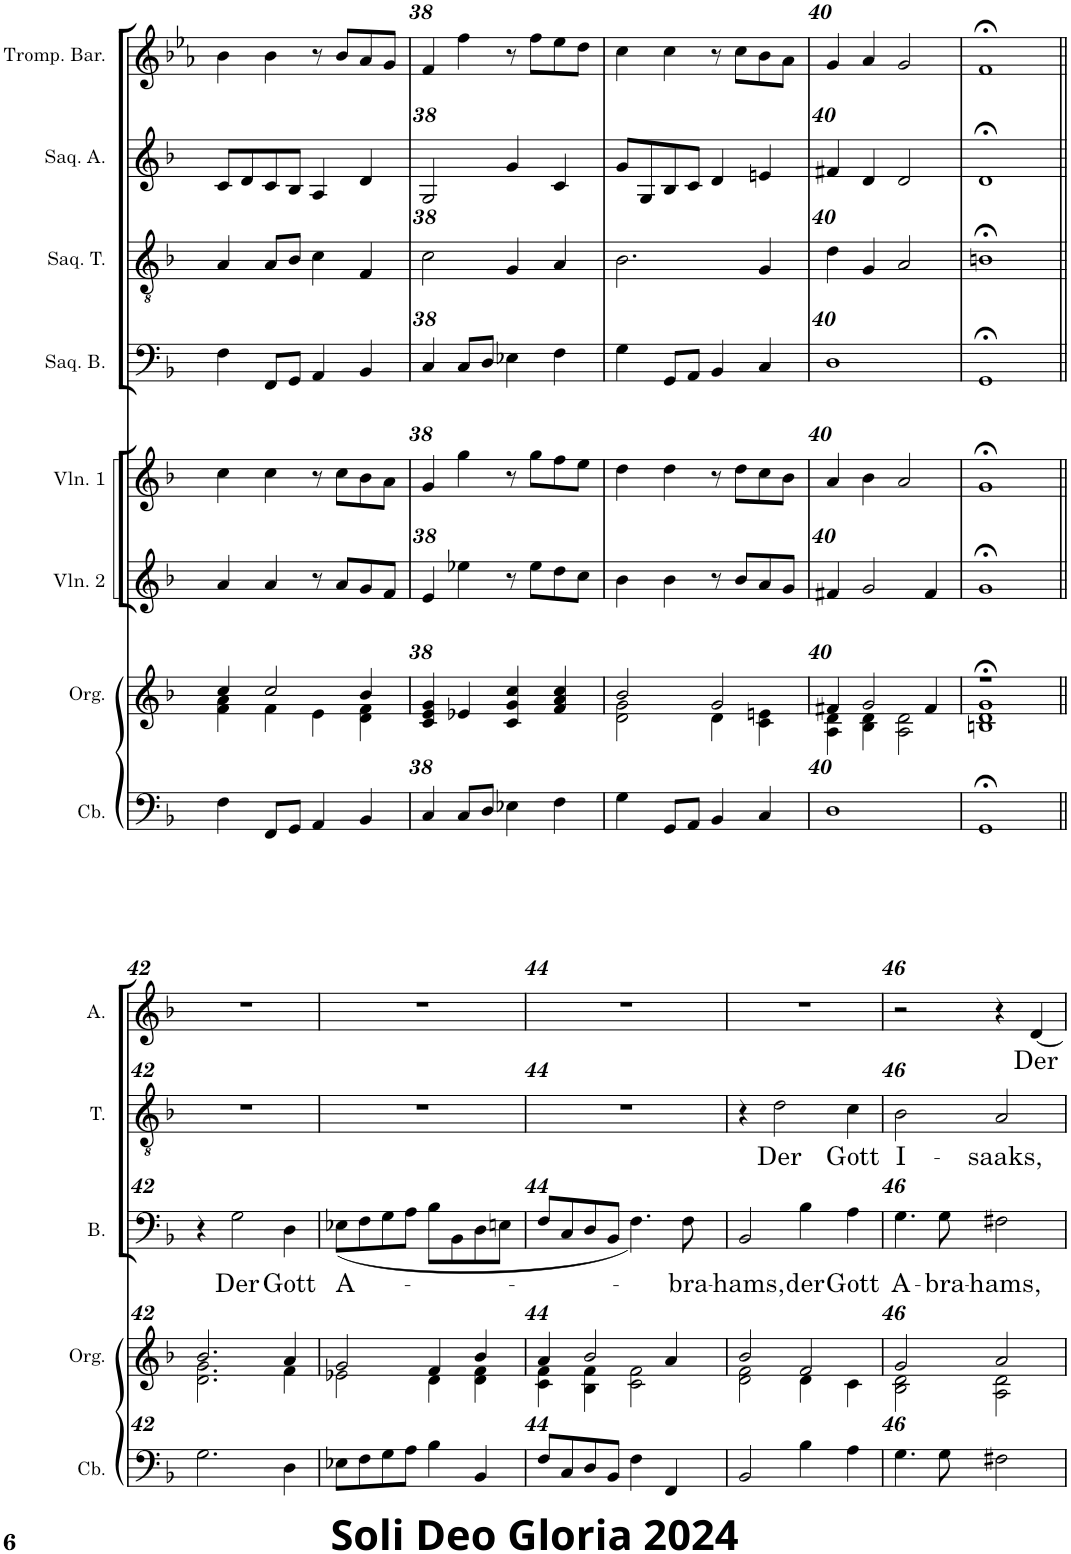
**kern	**kern	**kern	**kern	**kern	**text	**kern	**text	**kern	**text	**kern	**kern	**kern	**kern
*part11	*part10	*part9	*part8	*part7	*part7	*part6	*part6	*part5	*part5	*part4	*part3	*part2	*part1
*staff11	*staff10	*staff9	*staff8	*staff7	*staff7	*staff6	*staff6	*staff5	*staff5	*staff4	*staff3	*staff2	*staff1
*I"Contrebasse	*I"Orgue	*I"Violon 2	*I"Violon 1	*I"Basse	*	*I"Ténor	*	*I"Alto	*	*I"Saqueboute Basse	*I"Saqueboute Ténor	*I"Saqueboute Alto	*I"Trompette Baroque en ré
*I'Cb.	*I'Org.	*I'Vln. 2	*I'Vln. 1	*I'B.	*	*I'T.	*	*I'A.	*	*I'Saq. B.	*I'Saq. T.	*I'Saq. A.	*I'Tromp. Bar.
!!LO:PB:g=z
*clefF4	*clefG2	*clefG2	*clefG2	*clefF4	*	*clefGv2	*	*clefG2	*	*clefF4	*clefGv2	*clefG2	*clefG2
*Trd7c12	*	*	*	*	*	*	*	*	*	*	*	*	*Trd-1c-2
*k[b-]	*k[b-]	*k[b-]	*k[b-]	*k[b-]	*	*k[b-]	*	*k[b-]	*	*k[b-]	*k[b-]	*k[b-]	*k[b-e-a-]
*M2/2	*M2/2	*M2/2	*M2/2	*M2/2	*	*M2/2	*	*M2/2	*	*M2/2	*M2/2	*M2/2	*M2/2
*met(c|)	*met(c|)	*met(c|)	*met(c|)	*met(c|)	*	*met(c|)	*	*met(c|)	*	*met(c|)	*met(c|)	*met(c|)	*met(c|)
=37	=37	=37	=37	=37	=37	=37	=37	=37	=37	=37	=37	=37	=37
*	*^	*	*	*	*	*	*	*	*	*	*	*	*
4F\	4cc/	4f\ 4a\	4a/	4cc\	1r	.	1r	.	1r	.	4F\	4A/	8c/L	4b-\
.	.	.	.	.	.	.	.	.	.	.	.	.	8d/	.
8FF/L	2cc/	4f\	4a/	4cc\	.	.	.	.	.	.	8FF/L	8A/L	8c/	4b-\
8GG/J	.	.	.	.	.	.	.	.	.	.	8GG/J	8B-/J	8B-/J	.
4AA/	.	4e\	8r	8r	.	.	.	.	.	.	4AA/	4c\	4A/	8r
.	.	.	8a/L	8cc\L	.	.	.	.	.	.	.	.	.	8b-/L
4BB-/	4b-/	4d\ 4f\	8g/	8b-\	.	.	.	.	.	.	4BB-/	4F/	4d/	8a-/
.	.	.	8f/J	8a\J	.	.	.	.	.	.	.	.	.	8g/J
*	*v	*v	*	*	*	*	*	*	*	*	*	*	*	*
=38	=38	=38	=38	=38	=38	=38	=38	=38	=38	=38	=38	=38	=38
4C/	4c/ 4e/ 4g/	4e/	4g/	1r	.	1r	.	1r	.	4C/	2c\	2G/	4f/
8C/L	4e-X/	4ee-X\	4gg\	.	.	.	.	.	.	8C/L	.	.	4ff\
8D/J	.	.	.	.	.	.	.	.	.	8D/J	.	.	.
4E-X\	4c/ 4g/ 4cc/	8r	8r	.	.	.	.	.	.	4E-X\	4G/	4g/	8r
.	.	8ee-\L	8gg\L	.	.	.	.	.	.	.	.	.	8ff\L
4F\	4f/ 4a/ 4cc/	8dd\	8ff\	.	.	.	.	.	.	4F\	4A/	4c/	8ee-\
.	.	8cc\J	8ee\J	.	.	.	.	.	.	.	.	.	8dd\J
=39	=39	=39	=39	=39	=39	=39	=39	=39	=39	=39	=39	=39	=39
*	*^	*	*	*	*	*	*	*	*	*	*	*	*
4G\	2b-/	2d\ 2g\	4b-\	4dd\	1r	.	1r	.	1r	.	4G\	2.B-\	8g/L	4cc\
.	.	.	.	.	.	.	.	.	.	.	.	.	8G/	.
8GG/L	.	.	4b-\	4dd\	.	.	.	.	.	.	8GG/L	.	8B-/	4cc\
8AA/J	.	.	.	.	.	.	.	.	.	.	8AA/J	.	8c/J	.
4BB-/	2g/	4d\	8r	8r	.	.	.	.	.	.	4BB-/	.	4d/	8r
.	.	.	8b-/L	8dd\L	.	.	.	.	.	.	.	.	.	8cc\L
4C/	.	4c\ 4en\	8a/	8cc\	.	.	.	.	.	.	4C/	4G/	4en/	8b-\
.	.	.	8g/J	8b-\J	.	.	.	.	.	.	.	.	.	8a-\J
=40	=40	=40	=40	=40	=40	=40	=40	=40	=40	=40	=40	=40	=40	=40
1D	4f#X/	4A\ 4d\	4f#X/	4a/	1r	.	1r	.	1r	.	1D	4d\	4f#X/	4g/
.	2g/	4B-\ 4d\	2g/	4b-\	.	.	.	.	.	.	.	4G/	4d/	4a-/
.	.	2A\ 2d\	.	2a/	.	.	.	.	.	.	.	2A/	2d/	2g/
.	4f#/	.	4f#/	.	.	.	.	.	.	.	.	.	.	.
=41	=41	=41	=41	=41	=41	=41	=41	=41	=41	=41	=41	=41	=41	=41
1GG;<	1r;<	1Bn 1d 1g	1g;<	1g;<	1r	.	1r	.	1r	.	1GG;<	1Bn;<	1d;<	1f;<
!!LO:LB:g=z
=42||	=42||	=42||	=42||	=42||	=42||	=42||	=42||	=42||	=42||	=42||	=42||	=42||	=42||	=42||
2.G\	2.b-/	2.d\ 2.g\	1r	1r	4r	.	1r	.	1r	.	1r	1r	1r	1r
!	!	!	!	!	!	!LO:LY:b	!	!	!	!	!	!	!	!
.	.	.	.	.	2G\	Der	.	.	.	.	.	.	.	.
!	!	!	!	!	!	!LO:LY:b	!	!	!	!	!	!	!	!
4D\	4a/	4f\	.	.	4D\	Gott	.	.	.	.	.	.	.	.
=43	=43	=43	=43	=43	=43	=43	=43	=43	=43	=43	=43	=43	=43	=43
!	!	!	!	!	!	!LO:LY:b	!	!	!	!	!	!	!	!
8E-X\L	2g/	2e-X\	1r	1r	(<8E-X\L	A-	1r	.	1r	.	1r	1r	1r	1r
8F\	.	.	.	.	8F\	.	.	.	.	.	.	.	.	.
8G\	.	.	.	.	8G\	.	.	.	.	.	.	.	.	.
8A\J	.	.	.	.	8A\J	.	.	.	.	.	.	.	.	.
4B-\	4f/	4d\	.	.	8B-\L	.	.	.	.	.	.	.	.	.
.	.	.	.	.	8BB-\	.	.	.	.	.	.	.	.	.
4BB-/	4b-/	4d\ 4f\	.	.	8D\	.	.	.	.	.	.	.	.	.
.	.	.	.	.	8En\J	.	.	.	.	.	.	.	.	.
=44	=44	=44	=44	=44	=44	=44	=44	=44	=44	=44	=44	=44	=44	=44
8F/L	4a/	4c\ 4f\	1r	1r	8F/L	.	1r	.	1r	.	1r	1r	1r	1r
8C/	.	.	.	.	8C/	.	.	.	.	.	.	.	.	.
8D/	2b-/	4B-\ 4f\	.	.	8D/	.	.	.	.	.	.	.	.	.
8BB-/J	.	.	.	.	8BB-/J	.	.	.	.	.	.	.	.	.
4F\	.	2c\ 2f\	.	.	4.F\)	.	.	.	.	.	.	.	.	.
4FF/	4a/	.	.	.	.	.	.	.	.	.	.	.	.	.
!	!	!	!	!	!	!LO:LY:b	!	!	!	!	!	!	!	!
.	.	.	.	.	8F\	-bra-	.	.	.	.	.	.	.	.
=45	=45	=45	=45	=45	=45	=45	=45	=45	=45	=45	=45	=45	=45	=45
!	!	!	!	!	!	!LO:LY:b	!	!	!	!	!	!	!	!
2BB-/	2b-/	2d\ 2f\	1r	1r	2BB-/	-hams,	4r	.	1r	.	1r	1r	1r	1r
!	!	!	!	!	!	!	!	!LO:LY:b	!	!	!	!	!	!
.	.	.	.	.	.	.	2d\	Der	.	.	.	.	.	.
!	!	!	!	!	!	!LO:LY:b	!	!	!	!	!	!	!	!
4B-\	2f/	4d\	.	.	4B-\	der	.	.	.	.	.	.	.	.
!	!	!	!	!	!	!LO:LY:b	!	!LO:LY:b	!	!	!	!	!	!
4A\	.	4c\	.	.	4A\	Gott	4c\	Gott	.	.	.	.	.	.
=46	=46	=46	=46	=46	=46	=46	=46	=46	=46	=46	=46	=46	=46	=46
!	!	!	!	!	!	!LO:LY:b	!	!LO:LY:b	!	!	!	!	!	!
4.G\	2g/	2B-\ 2d\	1r	1r	4.G\	A-	2B-\	I-	2r	.	1r	1r	1r	1r
!	!	!	!	!	!	!LO:LY:b	!	!	!	!	!	!	!	!
8G\	.	.	.	.	8G\	-bra-	.	.	.	.	.	.	.	.
!	!	!	!	!	!	!LO:LY:b	!	!LO:LY:b	!	!	!	!	!	!
2F#X\	2a/	2A\ 2d\	.	.	2F#X\	-hams,	2A/	-saaks,	4r	.	.	.	.	.
!	!	!	!	!	!	!	!	!	!	!LO:LY:b	!	!	!	!
.	.	.	.	.	.	.	.	.	[4d/	Der	.	.	.	.
*	*v	*v	*	*	*	*	*	*	*	*	*	*	*	*
=	=	=	=	=	=	=	=	=	=	=	=	=	=
*-	*-	*-	*-	*-	*-	*-	*-	*-	*-	*-	*-	*-	*-
